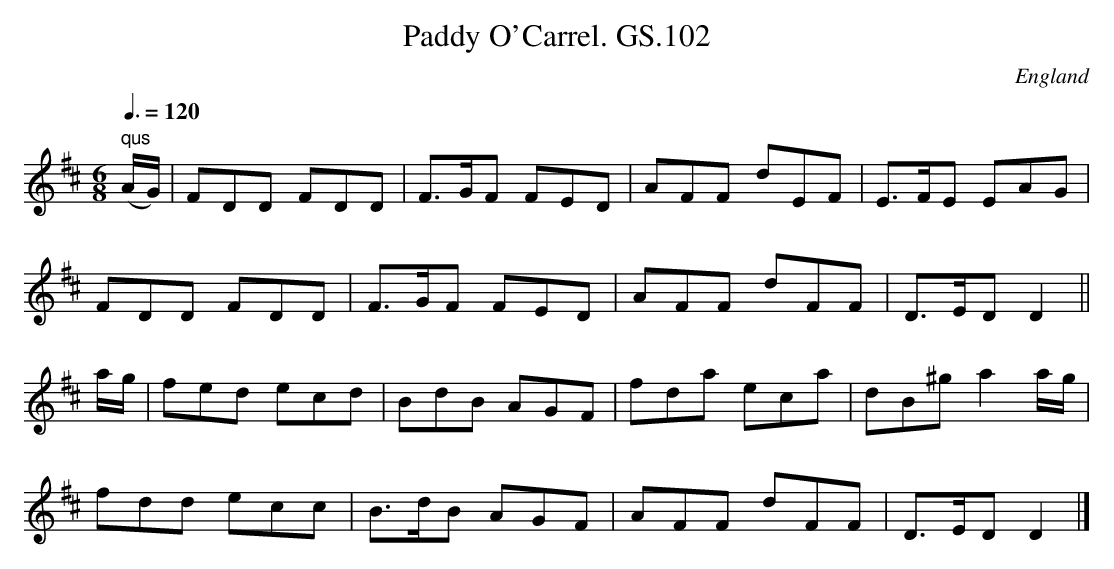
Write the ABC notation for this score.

X:1
T:Paddy O'Carrel. GS.102
L:1/8
M:6/8
O:England
Q:3/8=120
K:D major
" qus"(A/2G/2)  | FDD FDD | F>GF FED | AFF dEF | E>FE EAG |!
FDD  FDD | F>GF FED| AFF dFF | D>ED D2 ||!
a/2g/2 | fed ecd | BdB AGF | fda eca | dB^g a2a/g/ |!
fdd ecc | B>dB AGF| AFF dFF | D>ED D2 |]
